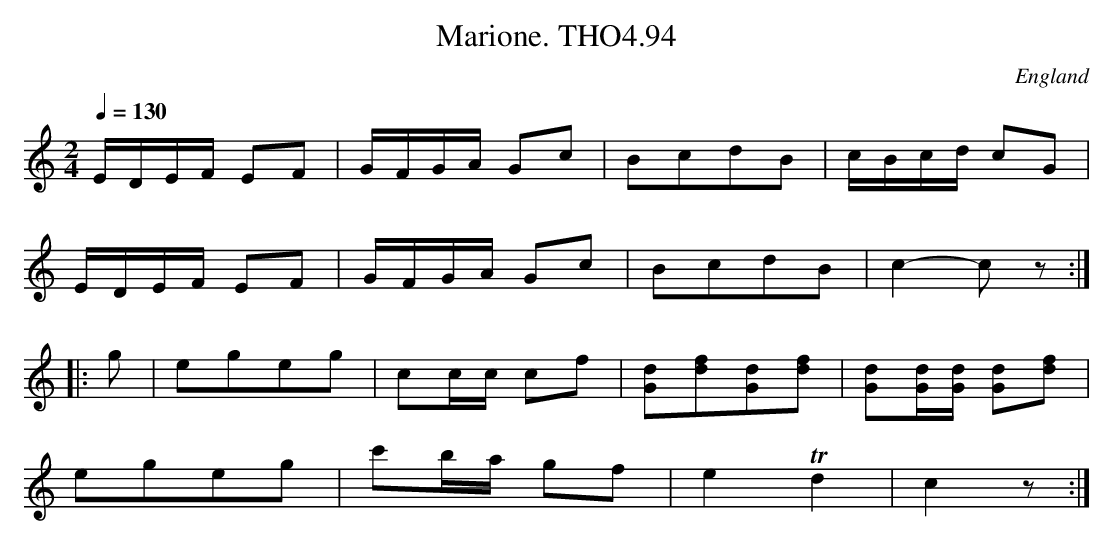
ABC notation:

X:1
T:Marione. THO4.94
O:England
M:2/4
L:1/16
Q:1/4=130
K:C major
EDEF E2F2|GFGA G2c2|B2c2d2B2|cBcd c2G2|
EDEF E2F2|GFGA G2c2|B2c2d2B2|c4-c2z2:|
L:1/8
|:g|egeg|cc/c/ cf|[dG][fd][dG][fd]|[dG][d/G/][d/G/] [dG][fd]|
egeg|c'b/a/ gf|e2Td2|c2 z:|
